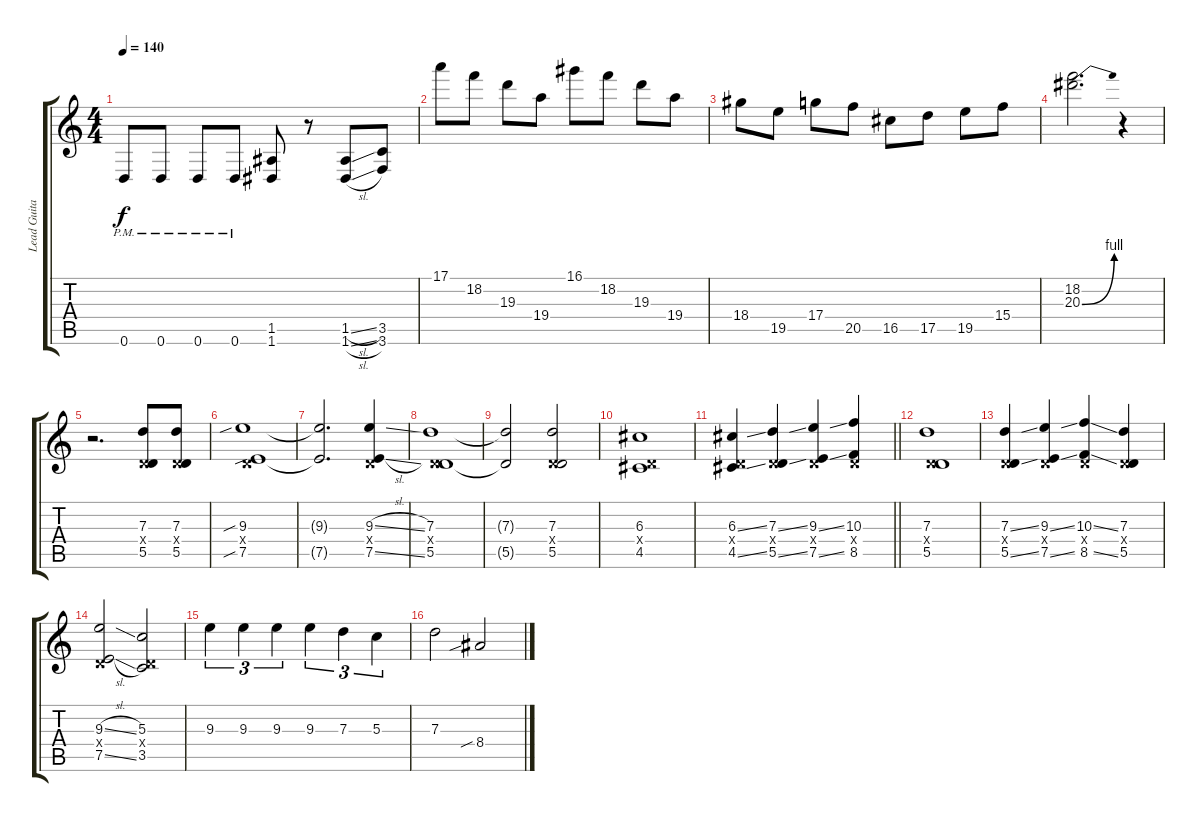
\track ("Lead Guitar" "Lead Guita") {instrument distortionguitar}
\staff {score tabs}
\tuning (E4 B3 G3 D3 A2 D2) {hide}
\ts (4 4)
\tempo 140
\clef g2
\ks c
0.6{pm}.8{dy f} 0.6{pm}.8 0.6{pm}.8 0.6{pm}.8 (1.5 1.6).8 r.8 (1.5{sl} 1.6{sl}).8 (3.5 3.6).8 |
17.1.8 18.2.8 19.3.8 19.4.8 16.1.8 18.2.8 19.3.8 19.4.8 |
18.4.8 19.5.8 17.4.8 20.5.8 16.5.8 17.5.8 19.5.8 15.4.8 |
(18.2 20.3{be (bend 0 0 60 4)}).2{d} r.4 |
r.2{d} (7.3 0.4{x} 5.5).8 (7.3 0.4{x} 5.5).8 |
(9.3{sib} 0.4{x} 7.5{sib}).1 |
(9.3{t} 7.5{t}).2{d} (9.3{sl} 0.4{x} 7.5{sl}).4 |
(7.3 0.4{x} 5.5).1 |
(7.3{t} 5.5{t}).2 (7.3 0.4{x} 5.5).2 |
(6.3 0.4{x} 4.5).1 |
\barLineRight lightlight
(6.3{ss} 0.4{x} 4.5{ss}).4 (7.3{ss} 0.4{x} 5.5{ss}).4 (9.3{ss} 0.4{x} 7.5{ss}).4 (10.3 0.4{x} 8.5).4 |
(7.3 0.4{x} 5.5).1 |
(7.3{ss} 0.4{x} 5.5{ss}).4 (9.3{ss} 0.4{x} 7.5{ss}).4 (10.3{ss} 0.4{x} 8.5{ss}).4 (7.3 0.4{x} 5.5).4 |
(9.3{sl} 0.4{x} 7.5{sl}).2 (5.3 0.4{x} 3.5).2 |
9.3.4{tu (3 2)} 9.3.4{tu (3 2)} 9.3.4{tu (3 2)} 9.3.4{tu (3 2)} 7.3.4{tu (3 2)} 5.3.4{tu (3 2)} |
7.3.2 8.4{sib}.2
